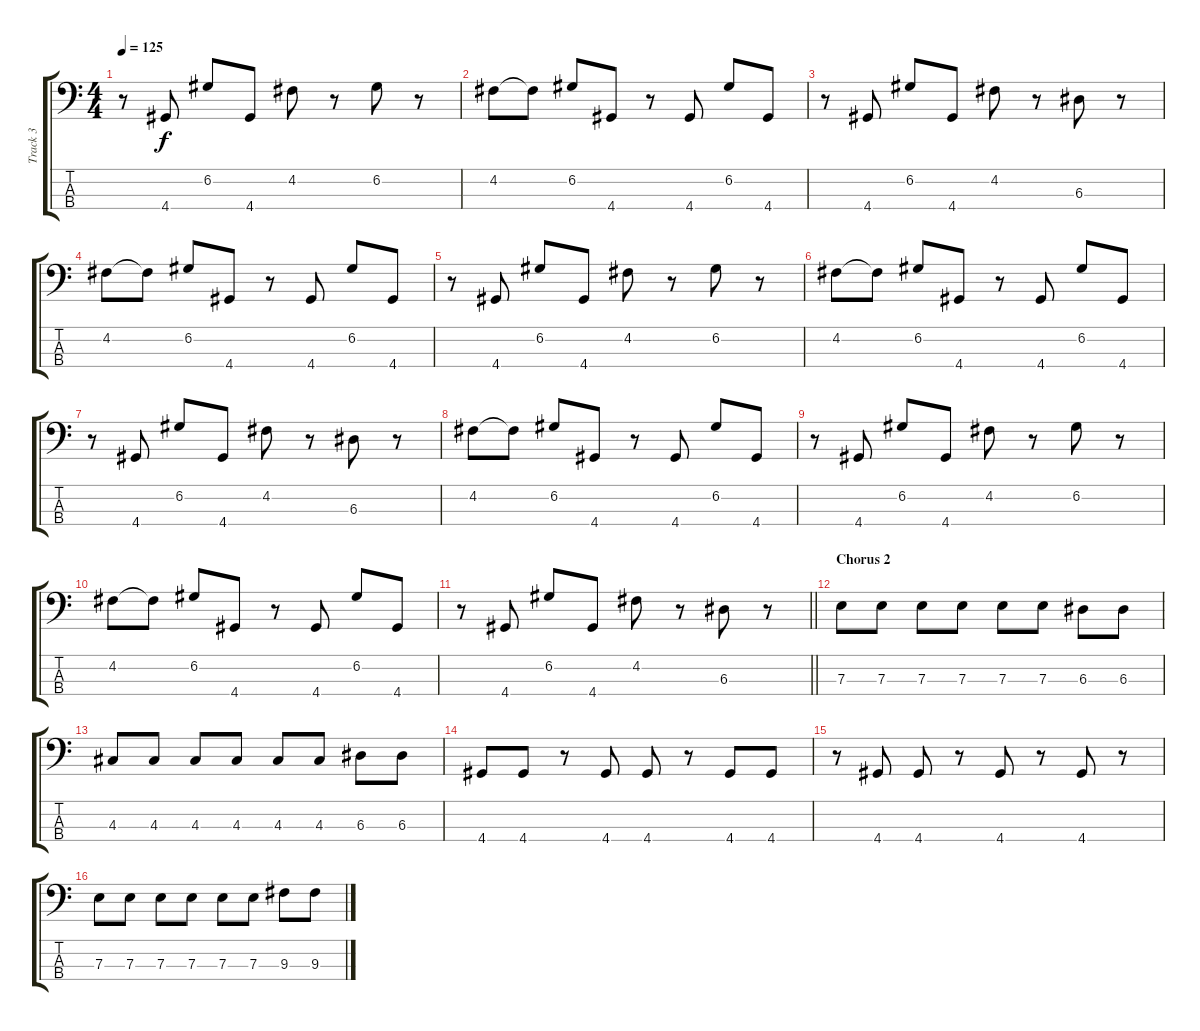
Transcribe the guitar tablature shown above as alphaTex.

\track ("Track 3" "Track 3") {instrument electricbasspick}
\staff {score tabs}
\tuning (G2 D2 A1 E1) {hide}
\ts (4 4)
\tempo 125
\clef f4
\ks c
r.8{dy f} 4.4.8 6.2.8 4.4.8 4.2.8 r.8 6.2.8 r.8 |
4.2.8 4.2{t}.8 6.2.8 4.4.8 r.8 4.4.8 6.2.8 4.4.8 |
r.8 4.4.8 6.2.8 4.4.8 4.2.8 r.8 6.3.8 r.8 |
4.2.8 4.2{t}.8 6.2.8 4.4.8 r.8 4.4.8 6.2.8 4.4.8 |
r.8 4.4.8 6.2.8 4.4.8 4.2.8 r.8 6.2.8 r.8 |
4.2.8 4.2{t}.8 6.2.8 4.4.8 r.8 4.4.8 6.2.8 4.4.8 |
r.8 4.4.8 6.2.8 4.4.8 4.2.8 r.8 6.3.8 r.8 |
4.2.8 4.2{t}.8 6.2.8 4.4.8 r.8 4.4.8 6.2.8 4.4.8 |
r.8 4.4.8 6.2.8 4.4.8 4.2.8 r.8 6.2.8 r.8 |
4.2.8 4.2{t}.8 6.2.8 4.4.8 r.8 4.4.8 6.2.8 4.4.8 |
\barLineRight lightlight
r.8 4.4.8 6.2.8 4.4.8 4.2.8 r.8 6.3.8 r.8 |
\section ("" "Chorus 2")
7.3.8 7.3.8 7.3.8 7.3.8 7.3.8 7.3.8 6.3.8 6.3.8 |
4.3.8 4.3.8 4.3.8 4.3.8 4.3.8 4.3.8 6.3.8 6.3.8 |
4.4.8 4.4.8 r.8 4.4.8 4.4.8 r.8 4.4.8 4.4.8 |
r.8 4.4.8 4.4.8 r.8 4.4.8 r.8 4.4.8 r.8 |
7.3.8 7.3.8 7.3.8 7.3.8 7.3.8 7.3.8 9.3.8 9.3.8
